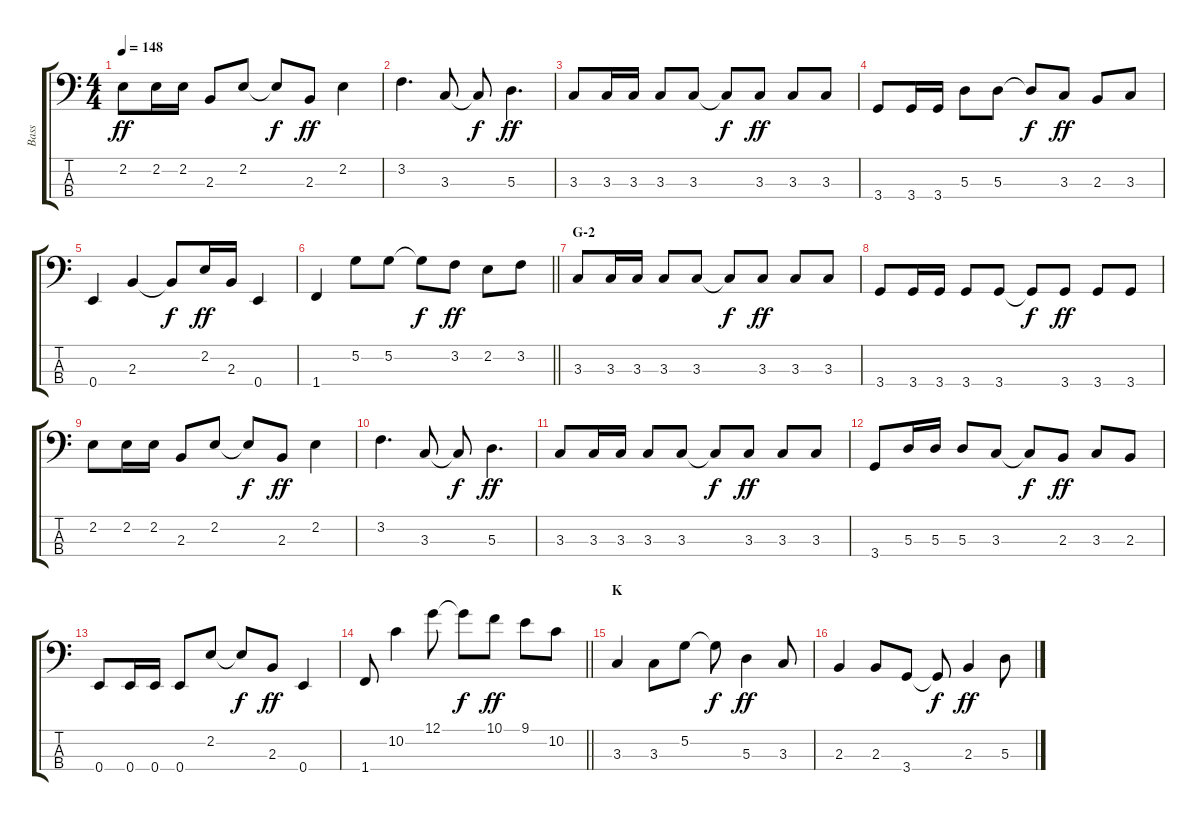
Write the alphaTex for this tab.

\track ("Bass" "Bass") {instrument electricbasspick}
\staff {score tabs}
\tuning (G2 D2 A1 E1) {hide}
\ts (4 4)
\tempo 148
\clef f4
\ks c
2.2.8{dy ff} 2.2.16 2.2.16 2.3.8 2.2.8 2.2{t}.8{dy f} 2.3.8{dy ff} 2.2.4 |
3.2.4{d} 3.3.8 3.3{t}.8{dy f} 5.3.4{d dy ff} |
3.3.8 3.3.16 3.3.16 3.3.8 3.3.8 3.3{t}.8{dy f} 3.3.8{dy ff} 3.3.8 3.3.8 |
3.4.8 3.4.16 3.4.16 5.3.8 5.3.8 5.3{t}.8{dy f} 3.3.8{dy ff} 2.3.8 3.3.8 |
0.4.4 2.3.4 2.3{t}.8{dy f} 2.2.16{dy ff} 2.3.16 0.4.4 |
\barLineRight lightlight
1.4.4 5.2.8 5.2.8 5.2{t}.8{dy f} 3.2.8{dy ff} 2.2.8 3.2.8 |
\section ("" "G-2")
3.3.8 3.3.16 3.3.16 3.3.8 3.3.8 3.3{t}.8{dy f} 3.3.8{dy ff} 3.3.8 3.3.8 |
3.4.8 3.4.16 3.4.16 3.4.8 3.4.8 3.4{t}.8{dy f} 3.4.8{dy ff} 3.4.8 3.4.8 |
2.2.8 2.2.16 2.2.16 2.3.8 2.2.8 2.2{t}.8{dy f} 2.3.8{dy ff} 2.2.4 |
3.2.4{d} 3.3.8 3.3{t}.8{dy f} 5.3.4{d dy ff} |
3.3.8 3.3.16 3.3.16 3.3.8 3.3.8 3.3{t}.8{dy f} 3.3.8{dy ff} 3.3.8 3.3.8 |
3.4.8 5.3.16 5.3.16 5.3.8 3.3.8 3.3{t}.8{dy f} 2.3.8{dy ff} 3.3.8 2.3.8 |
0.4.8 0.4.16 0.4.16 0.4.8 2.2.8 2.2{t}.8{dy f} 2.3.8{dy ff} 0.4.4 |
\barLineRight lightlight
1.4.8 10.2.4 12.1.8 12.1{t}.8{dy f} 10.1.8{dy ff} 9.1.8 10.2.8 |
\section ("" "K")
3.3.4 3.3.8 5.2.8 5.2{t}.8{dy f} 5.3.4{dy ff} 3.3.8 |
2.3.4 2.3.8 3.4.8 3.4{t}.8{dy f} 2.3.4{dy ff} 5.3.8
